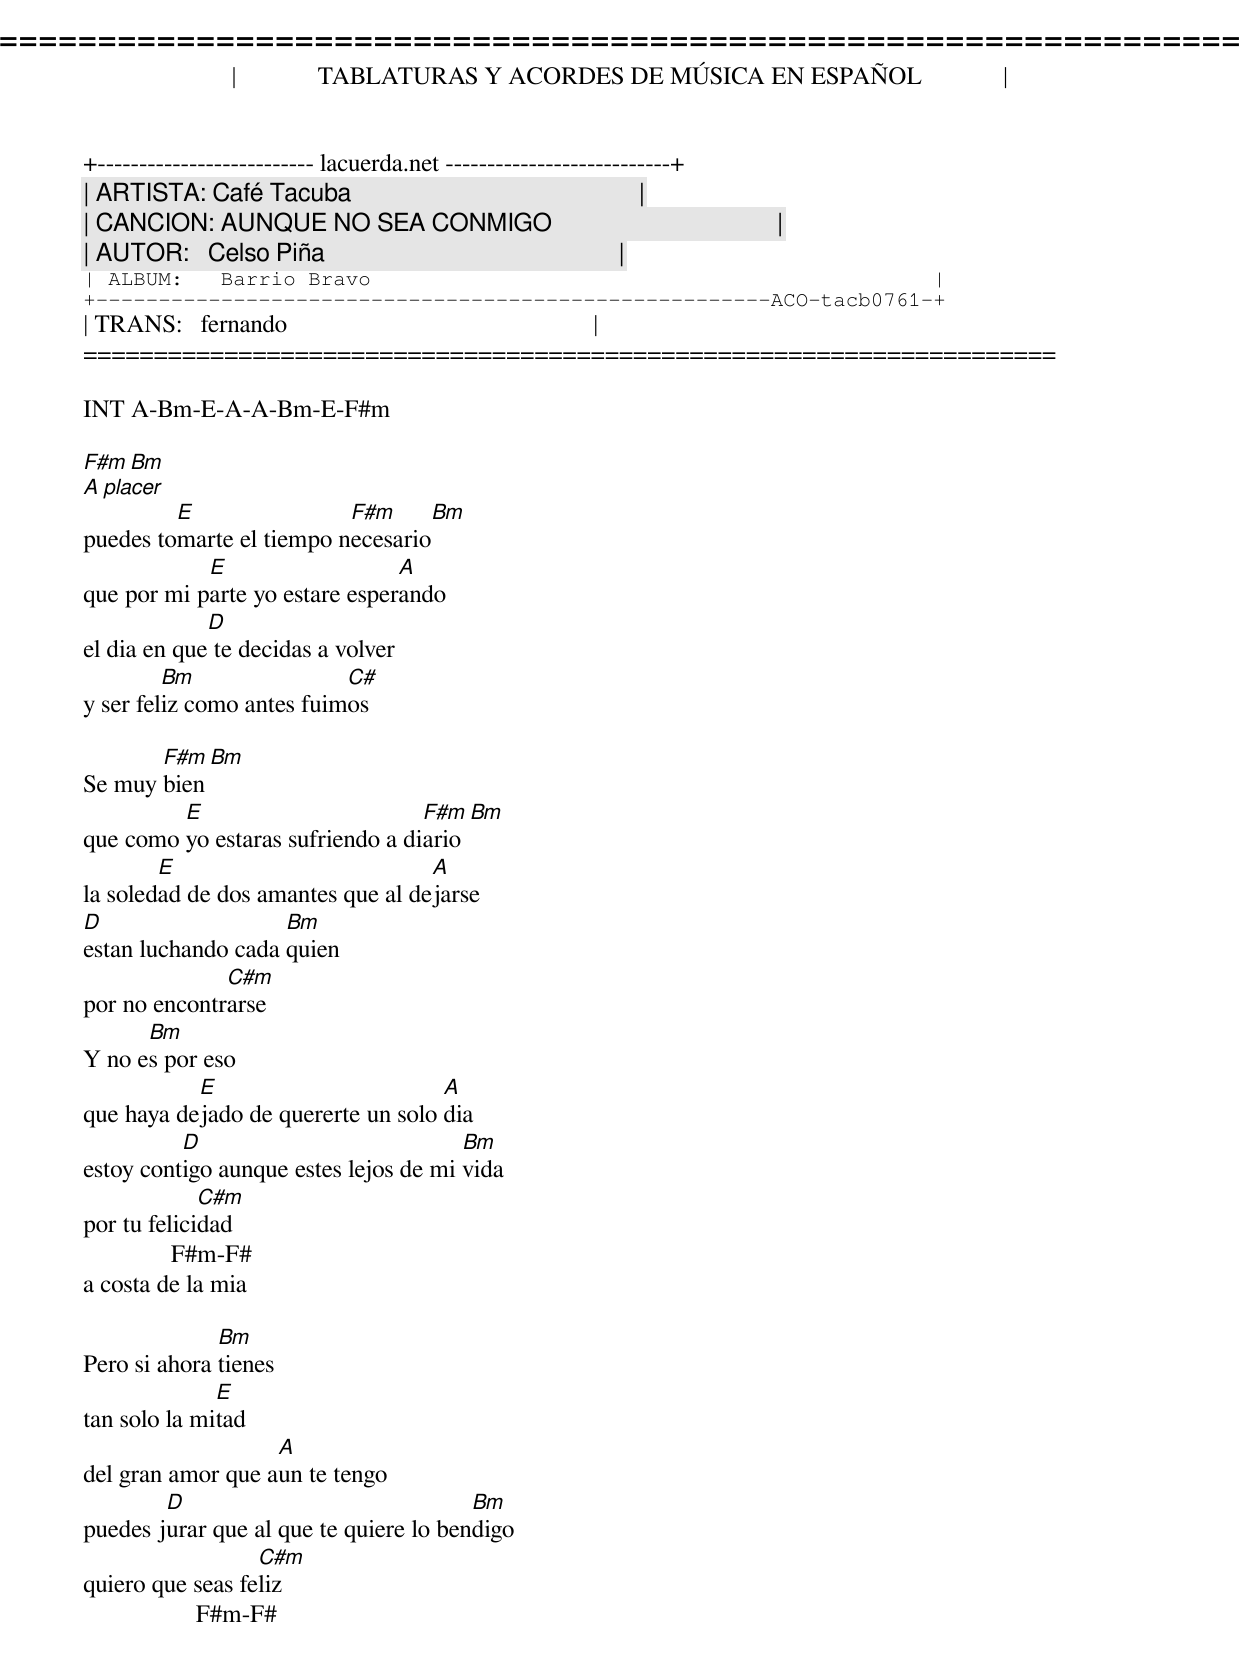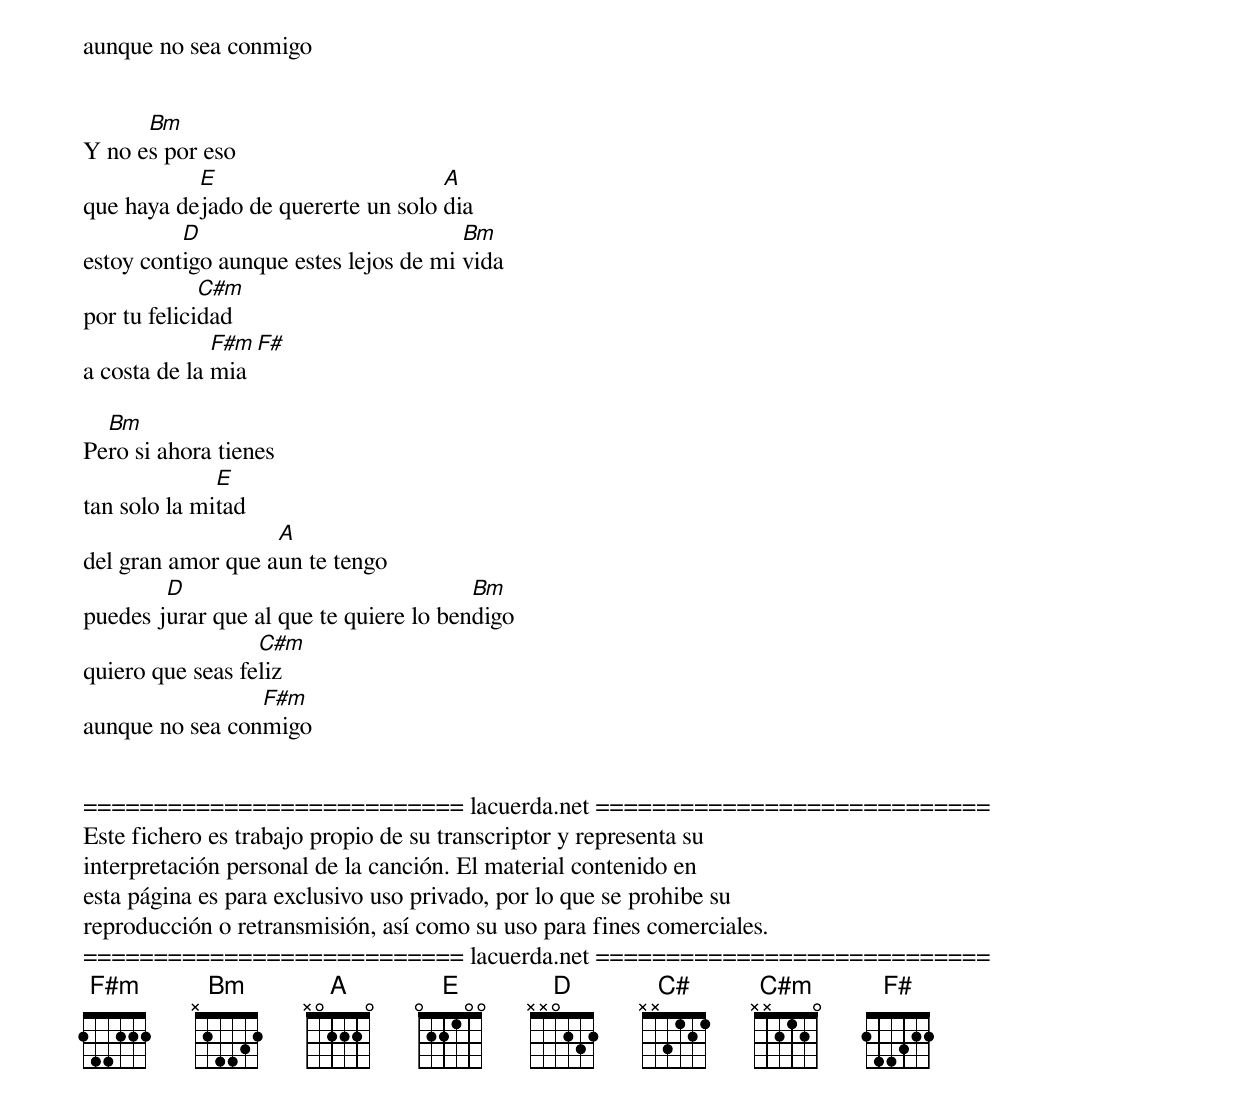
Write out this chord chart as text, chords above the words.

=====================================================================
|             TABLATURAS Y ACORDES DE MÚSICA EN ESPAÑOL             |
+-------------------------- lacuerda.net ---------------------------+
| ARTISTA: Café Tacuba                                              |
| CANCION: AUNQUE NO SEA CONMIGO                                    |
| AUTOR:   Celso Piña                                               |
| ALBUM:   Barrio Bravo                                             |
+------------------------------------------------------ACO-tacb0761-+
| TRANS:   fernando                                                 |
=====================================================================

INT A-Bm-E-A-A-Bm-E-F#m

F#m    Bm
A placer
         E                F#m     Bm
puedes tomarte el tiempo necesario
            E                   A
que por mi parte yo estare esperando
             D
el dia en que te decidas a volver
         Bm                C#
y ser feliz como antes fuimos

       F#m  Bm
Se muy bien
         E                        F#m  Bm
que como yo estaras sufriendo a diario
        E                          A
la soledad de dos amantes que al dejarse
D                   Bm
estan luchando cada quien
              C#m
por no encontrarse
      Bm
Y no es por eso
           E                        A
que haya dejado de quererte un solo dia
          D                            Bm
estoy contigo aunque estes lejos de mi vida
             C#m
por tu felicidad
              F#m-F#
a costa de la mia

              Bm
Pero si ahora tienes
              E
tan solo la mitad
                   A
del gran amor que aun te tengo
        D                               Bm
puedes jurar que al que te quiere lo bendigo
                  C#m
quiero que seas feliz
                  F#m-F#
aunque no sea conmigo


      Bm
Y no es por eso
           E                        A
que haya dejado de quererte un solo dia
          D                            Bm
estoy contigo aunque estes lejos de mi vida
             C#m
por tu felicidad
              F#m F#
a costa de la mia

  Bm
Pero si ahora tienes
              E
tan solo la mitad
                   A
del gran amor que aun te tengo
        D                               Bm
puedes jurar que al que te quiere lo bendigo
                  C#m
quiero que seas feliz
                 F#m
aunque no sea conmigo


=========================== lacuerda.net ============================
Este fichero es trabajo propio de su transcriptor y representa su
interpretación personal de la canción. El material contenido en
esta página es para exclusivo uso privado, por lo que se prohibe su
reproducción o retransmisión, así como su uso para fines comerciales.
=========================== lacuerda.net ============================
